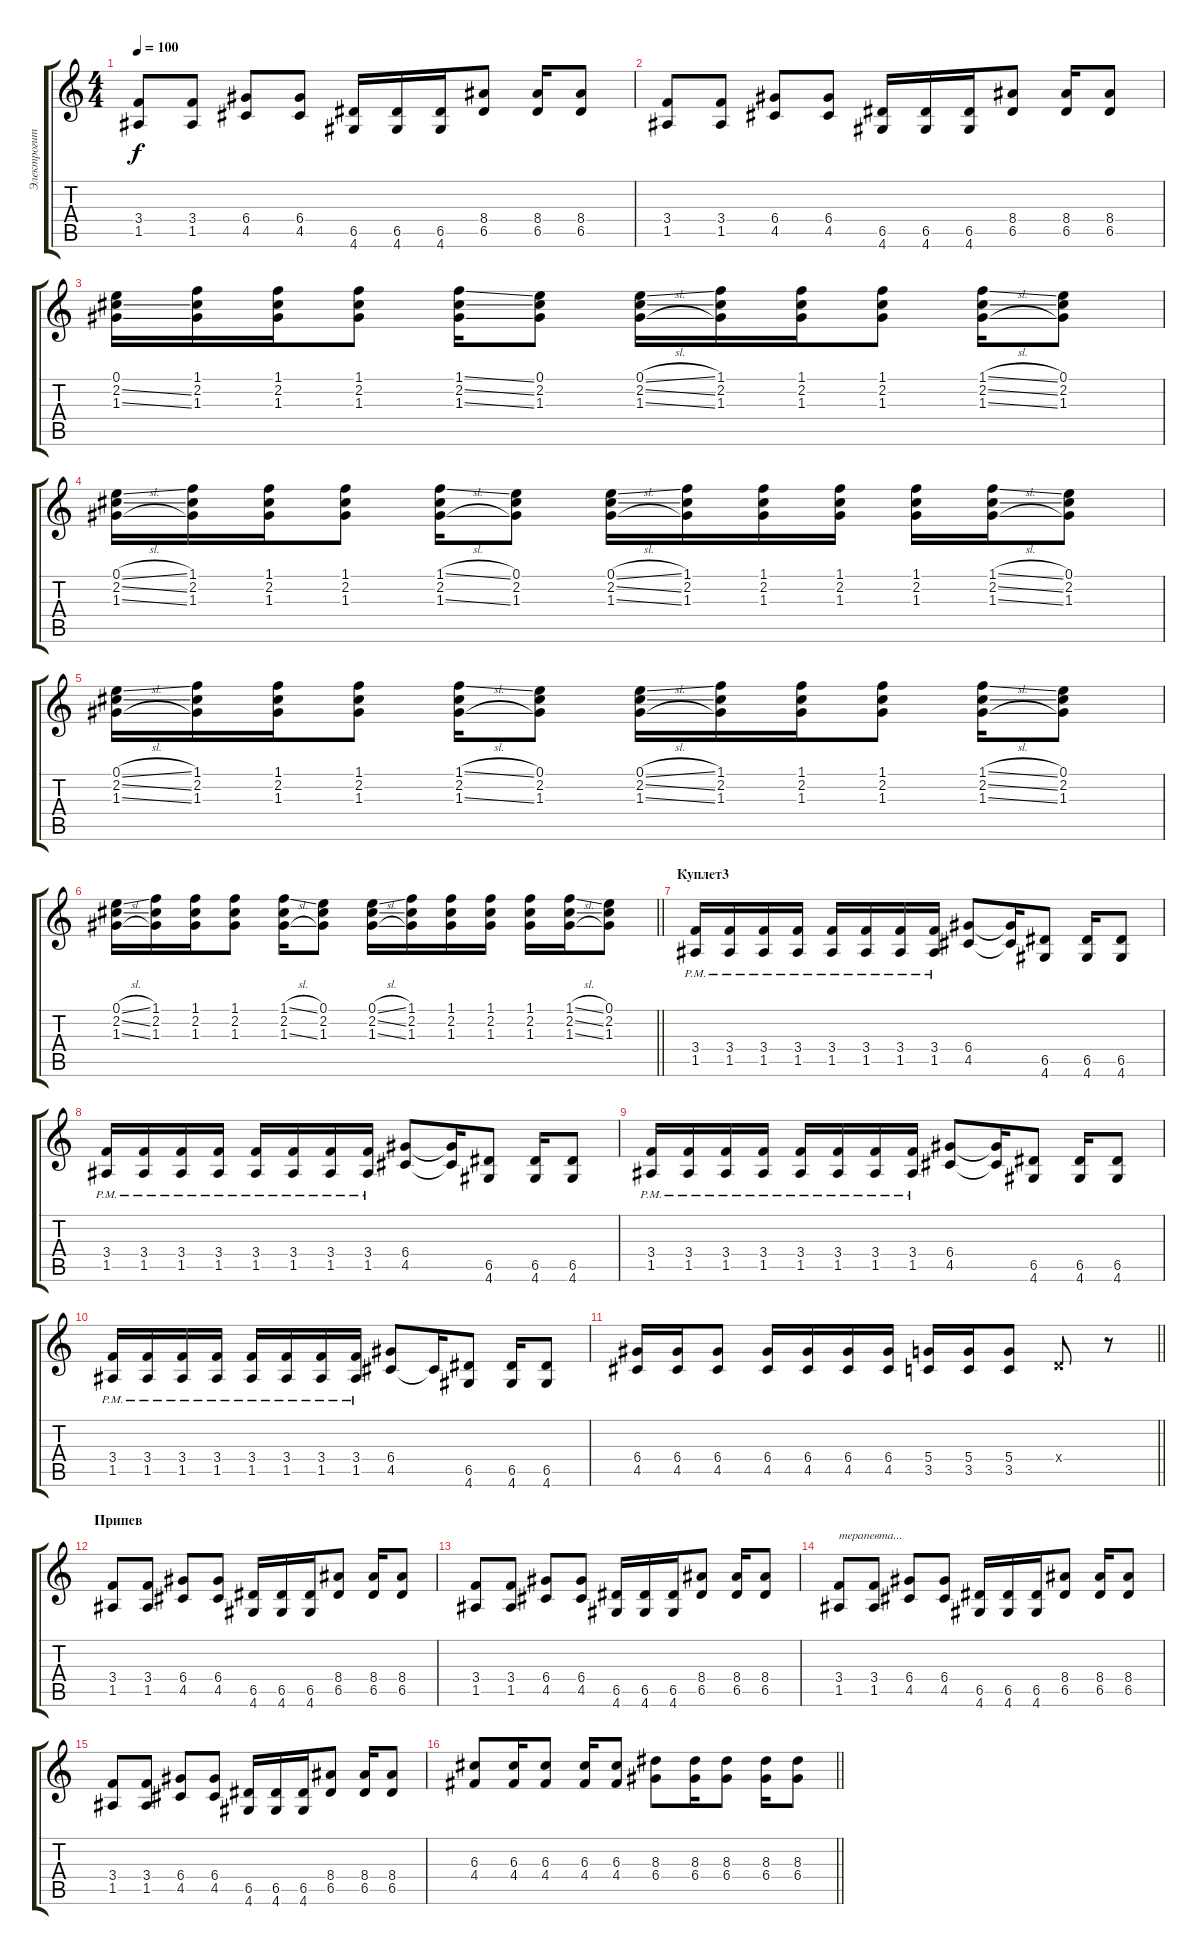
\track ("Электрогитара" "Электрогит") {instrument overdrivenguitar}
\staff {score tabs}
\tuning (E4 B3 G3 D3 A2 E2) {hide}
\ts (4 4)
\tempo 100
\clef g2
\ks c
(3.4 1.5).8{dy f} (3.4 1.5).8 (6.4 4.5).8 (6.4 4.5).8 (6.5 4.6).16 (6.5 4.6).16 (6.5 4.6).16 (8.4 6.5).8 (8.4 6.5).16 (8.4 6.5).8 |
(3.4 1.5).8 (3.4 1.5).8 (6.4 4.5).8 (6.4 4.5).8 (6.5 4.6).16 (6.5 4.6).16 (6.5 4.6).16 (8.4 6.5).8 (8.4 6.5).16 (8.4 6.5).8 |
(0.1 2.2{ss} 1.3{ss}).16{volume 8} (1.1 2.2 1.3).16 (1.1 2.2 1.3).16 (1.1 2.2 1.3).8 (1.1{ss} 2.2{ss} 1.3{ss}).16 (0.1 2.2 1.3).8 (0.1{sl} 2.2{sl} 1.3{sl}).16 (1.1 2.2 1.3).16 (1.1 2.2 1.3).16 (1.1 2.2 1.3).8 (1.1{sl} 2.2{sl} 1.3{sl}).16 (0.1 2.2 1.3).8 |
(0.1{sl} 2.2{sl} 1.3{sl}).16 (1.1 2.2 1.3).16 (1.1 2.2 1.3).16 (1.1 2.2 1.3).8 (1.1{sl} 2.2 1.3{sl}).16 (0.1 2.2 1.3).8 (0.1{sl} 2.2{sl} 1.3{sl}).16 (1.1 2.2 1.3).16 (1.1 2.2 1.3).16 (1.1 2.2 1.3).16 (1.1 2.2 1.3).16 (1.1{sl} 2.2{sl} 1.3{sl}).16 (0.1 2.2 1.3).8 |
(0.1{sl} 2.2{sl} 1.3{sl}).16 (1.1 2.2 1.3).16 (1.1 2.2 1.3).16 (1.1 2.2 1.3).8 (1.1{sl} 2.2 1.3{sl}).16 (0.1 2.2 1.3).8 (0.1{sl} 2.2{sl} 1.3{sl}).16 (1.1 2.2 1.3).16 (1.1 2.2 1.3).16 (1.1 2.2 1.3).8 (1.1{sl} 2.2{sl} 1.3{sl}).16 (0.1 2.2 1.3).8 |
\barLineRight lightlight
(0.1{sl} 2.2{sl} 1.3{sl}).16 (1.1 2.2 1.3).16 (1.1 2.2 1.3).16 (1.1 2.2 1.3).8 (1.1{sl} 2.2 1.3{sl}).16 (0.1 2.2 1.3).8 (0.1{sl} 2.2{sl} 1.3{sl}).16 (1.1 2.2 1.3).16 (1.1 2.2 1.3).16 (1.1 2.2 1.3).16 (1.1 2.2 1.3).16 (1.1{sl} 2.2{sl} 1.3{sl}).16 (0.1 2.2 1.3).8 |
\section ("" "Куплет3")
(3.4{pm} 1.5{pm}).16{volume 13} (3.4{pm} 1.5{pm}).16 (3.4{pm} 1.5{pm}).16 (3.4{pm} 1.5{pm}).16 (3.4{pm} 1.5{pm}).16 (3.4{pm} 1.5{pm}).16 (3.4{pm} 1.5{pm}).16 (3.4{pm} 1.5{pm}).16 (6.4 4.5).8 (6.4{t} 4.5{t}).16 (6.5 4.6).8 (6.5 4.6).16 (6.5 4.6).8 |
(3.4{pm} 1.5{pm}).16 (3.4{pm} 1.5{pm}).16 (3.4{pm} 1.5{pm}).16 (3.4{pm} 1.5{pm}).16 (3.4{pm} 1.5{pm}).16 (3.4{pm} 1.5{pm}).16 (3.4{pm} 1.5{pm}).16 (3.4{pm} 1.5{pm}).16 (6.4 4.5).8 (6.4{t} 4.5{t}).16 (6.5 4.6).8 (6.5 4.6).16 (6.5 4.6).8 |
(3.4{pm} 1.5{pm}).16 (3.4{pm} 1.5{pm}).16 (3.4{pm} 1.5{pm}).16 (3.4{pm} 1.5{pm}).16 (3.4{pm} 1.5{pm}).16 (3.4{pm} 1.5{pm}).16 (3.4{pm} 1.5{pm}).16 (3.4{pm} 1.5{pm}).16 (6.4 4.5).8 (6.4{t} 4.5{t}).16 (6.5 4.6).8 (6.5 4.6).16 (6.5 4.6).8 |
(3.4{pm} 1.5{pm}).16 (3.4{pm} 1.5{pm}).16 (3.4{pm} 1.5{pm}).16 (3.4{pm} 1.5{pm}).16 (3.4{pm} 1.5{pm}).16 (3.4{pm} 1.5{pm}).16 (3.4{pm} 1.5{pm}).16 (3.4{pm} 1.5{pm}).16 (6.4 4.5).8 4.5{t}.16 (6.5 4.6).8 (6.5 4.6).16 (6.5 4.6).8 |
\barLineRight lightlight
(6.4 4.5).16 (6.4 4.5).16 (6.4 4.5).8 (6.4 4.5).16 (6.4 4.5).16 (6.4 4.5).16 (6.4 4.5).16 (5.4 3.5).16 (5.4 3.5).16 (5.4 3.5).8 0.4{x}.8 r.8 |
\section ("" "Припев")
(3.4 1.5).8 (3.4 1.5).8 (6.4 4.5).8 (6.4 4.5).8 (6.5 4.6).16 (6.5 4.6).16 (6.5 4.6).16 (8.4 6.5).8 (8.4 6.5).16 (8.4 6.5).8 |
(3.4 1.5).8 (3.4 1.5).8 (6.4 4.5).8 (6.4 4.5).8 (6.5 4.6).16 (6.5 4.6).16 (6.5 4.6).16 (8.4 6.5).8 (8.4 6.5).16 (8.4 6.5).8 |
(3.4 1.5).8{txt "терапевта..."} (3.4 1.5).8 (6.4 4.5).8 (6.4 4.5).8 (6.5 4.6).16 (6.5 4.6).16 (6.5 4.6).16 (8.4 6.5).8 (8.4 6.5).16 (8.4 6.5).8 |
(3.4 1.5).8 (3.4 1.5).8 (6.4 4.5).8 (6.4 4.5).8 (6.5 4.6).16 (6.5 4.6).16 (6.5 4.6).16 (8.4 6.5).8 (8.4 6.5).16 (8.4 6.5).8 |
\barLineRight lightlight
(6.3 4.4).8 (6.3 4.4).16 (6.3 4.4).8 (6.3 4.4).16 (6.3 4.4).8 (8.3 6.4).8 (8.3 6.4).16 (8.3 6.4).8 (8.3 6.4).16 (8.3 6.4).8
